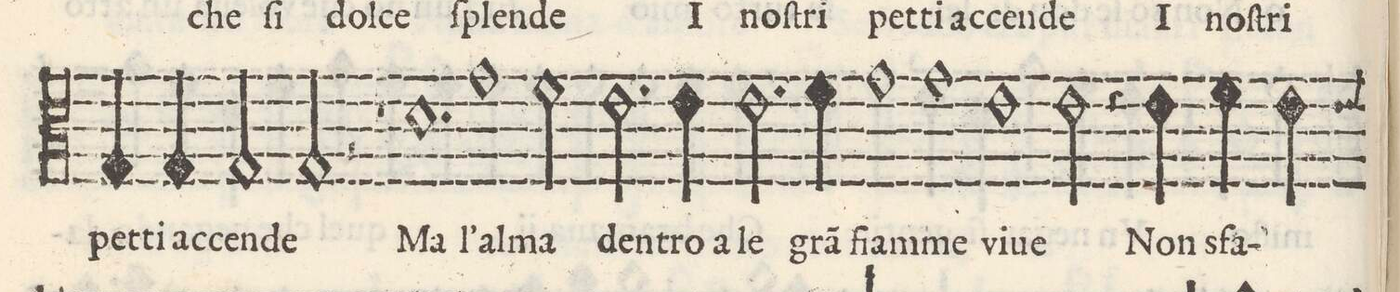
**kern	**text
*I"ALTO	*
*clefC3	*
*k[]	*
*met(C)	*
*M2/1	*
4G/	pet-
4G/	-ti ac-
2G/	-cen-
=14-	=14-
2G/	-de
2r	.
1r	.
=15-	=15-
1.d	Ma
1g\	l`al-
=16-	=16-
2f\	-ma
2.e\	den-
4e\	-tro a
=17-	=17-
2.e\	le
4f\	grã(n)
1g	fiam-
=18-	=18-
1g	-me
1e	vi-
=19-	=19-
2e\	-ue
4r	.
4e\	Non
4f\	sfa-
4e\	.
*custos:e	*
*-	*-
